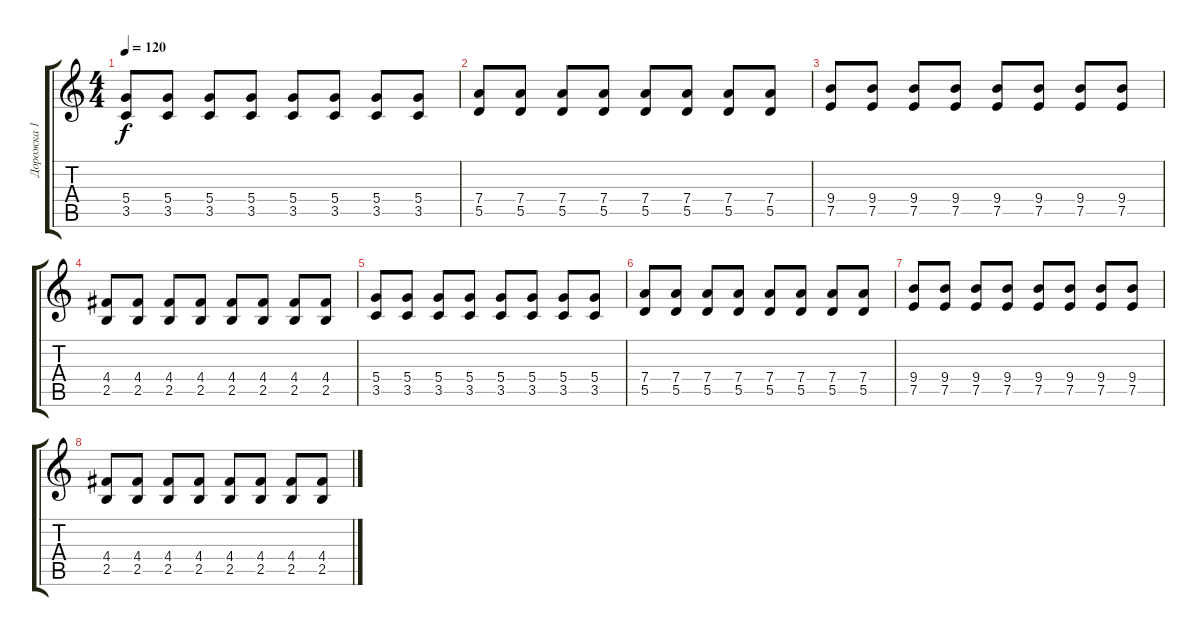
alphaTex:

\track ("Дорожка 1" "Дорожка 1") {instrument acousticguitarsteel}
\staff {score tabs}
\tuning (E4 B3 G3 D3 A2 E2) {hide}
\ts (4 4)
\tempo 120
\clef g2
\ks c
(5.4 3.5).8{dy f} (5.4 3.5).8 (5.4 3.5).8 (5.4 3.5).8 (5.4 3.5).8 (5.4 3.5).8 (5.4 3.5).8 (5.4 3.5).8 |
(7.4 5.5).8 (7.4 5.5).8 (7.4 5.5).8 (7.4 5.5).8 (7.4 5.5).8 (7.4 5.5).8 (7.4 5.5).8 (7.4 5.5).8 |
(9.4 7.5).8 (9.4 7.5).8 (9.4 7.5).8 (9.4 7.5).8 (9.4 7.5).8 (9.4 7.5).8 (9.4 7.5).8 (9.4 7.5).8 |
(4.4 2.5).8 (4.4 2.5).8 (4.4 2.5).8 (4.4 2.5).8 (4.4 2.5).8 (4.4 2.5).8 (4.4 2.5).8 (4.4 2.5).8 |
(5.4 3.5).8 (5.4 3.5).8 (5.4 3.5).8 (5.4 3.5).8 (5.4 3.5).8 (5.4 3.5).8 (5.4 3.5).8 (5.4 3.5).8 |
(7.4 5.5).8 (7.4 5.5).8 (7.4 5.5).8 (7.4 5.5).8 (7.4 5.5).8 (7.4 5.5).8 (7.4 5.5).8 (7.4 5.5).8 |
(9.4 7.5).8 (9.4 7.5).8 (9.4 7.5).8 (9.4 7.5).8 (9.4 7.5).8 (9.4 7.5).8 (9.4 7.5).8 (9.4 7.5).8 |
(4.4 2.5).8 (4.4 2.5).8 (4.4 2.5).8 (4.4 2.5).8 (4.4 2.5).8 (4.4 2.5).8 (4.4 2.5).8 (4.4 2.5).8
